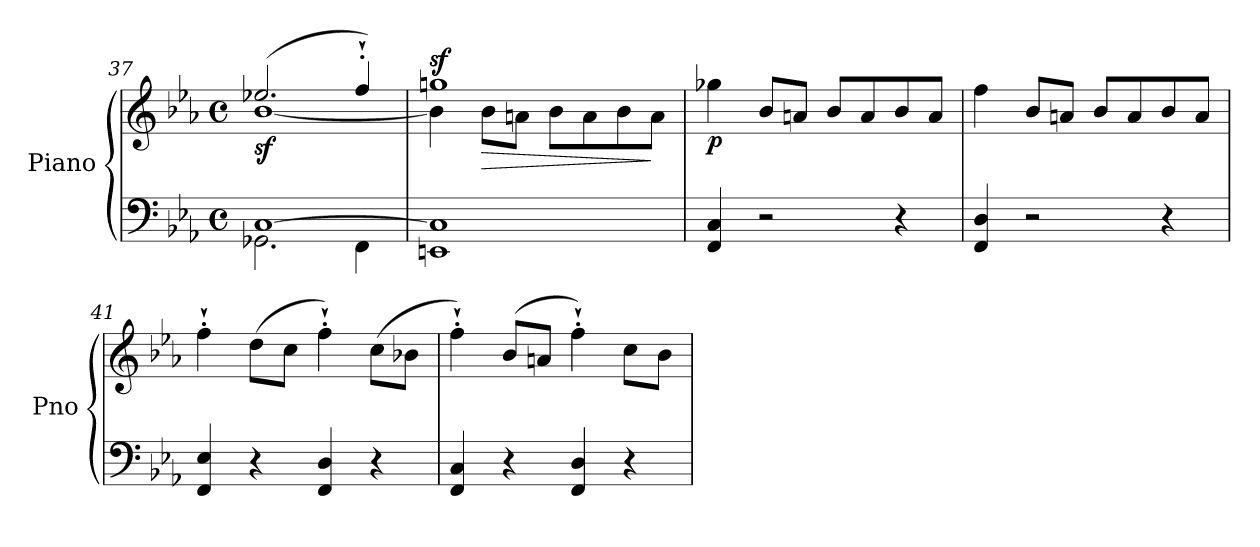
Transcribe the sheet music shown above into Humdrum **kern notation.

**kern	**kern	**dynam
*part1	*part1	*part1
*staff2	*staff1	*staff1/2
*I"Piano	*	*
*I'Pno	*	*
*clefF4	*clefG2	*
*k[b-e-a-]	*k[b-e-a-]	*
*M4/4	*M4/4	*
*met(c)	*met(c)	*
=37	=37	=37
*^	*^	*
!	!	!	!	!LO:DY:b
[1C	2.GG-X\	(>2.ee-X/	[1b-	sf
.	4FF\	4ff'`/)	.	.
=38	=38	=38	=38	=38
!	!	!	!	!LO:DY:a
*v	*v	*	*	*
1EEn 1C]	1ggn	4b-\]	sf
!	!	!	!LO:HP:b
.	.	8b-\L	>
.	.	8an\J	.
.	.	8b-\L	.
.	.	8a\	.
.	.	8b-\	.
.	.	8a\J	]
=39	=39	=39	=39
!	!	!	!LO:DY:b
*	*v	*v	*
4FF/ 4C/	4gg-X\	p
2r	8b-/L	.
.	8an/J	.
.	8b-/L	.
.	8a/	.
4r	8b-/	.
.	8a/J	.
=40	=40	=40
4FF/ 4D/	4ff\	.
2r	8b-/L	.
.	8an/J	.
.	8b-/L	.
.	8a/	.
4r	8b-/	.
.	8a/J	.
=41	=41	=41
4FF/ 4E-/	4ff'`\	.
4r	(>8dd\L	.
.	8cc\J	.
4FF/ 4D/	4ff'`\)	.
4r	(>8cc\L	.
.	8b-X\J	.
!!LO:LB:g=z
=42	=42	=42
4FF/ 4C/	4ff'`\)	.
4r	(>8b-/L	.
.	8an/J	.
4FF/ 4D/	4ff'`\)	.
4r	8cc\L	.
.	8b-\J	.
=	=	=
*-	*-	*-
